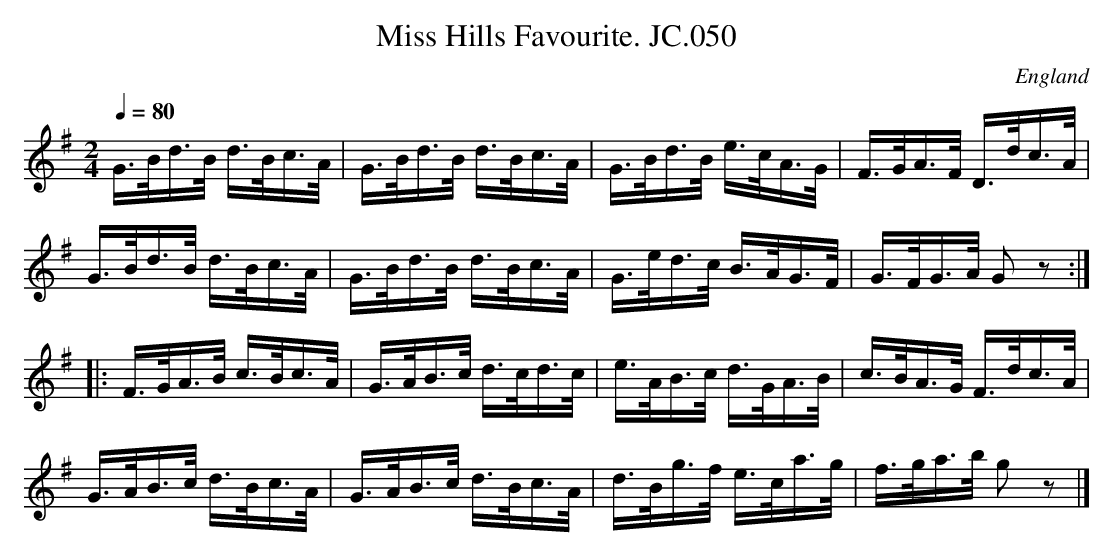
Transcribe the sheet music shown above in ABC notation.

X:1
T:Miss Hills Favourite. JC.050
L:1/16
M:2/4
O:England
Q:1/4=80
K:G
G>Bd>B d>Bc>A|G>Bd>B d>Bc>A|\
G>Bd>B e>cA>G|F>GA>F D>dc>A|!
G>Bd>B d>Bc>A|G>Bd>B d>Bc>A|\
G>ed>c B>AG>F|G>FG>A G2z2:|!
|:F>GA>B c>Bc>A|G>AB>c d>cd>c|\
e>AB>c d>GA>B|c>BA>G F>dc>A|!
G>AB>c d>Bc>A|G>AB>c d>Bc>A|\
d>Bg>f e>ca>g|f>ga>b g2z2|]
